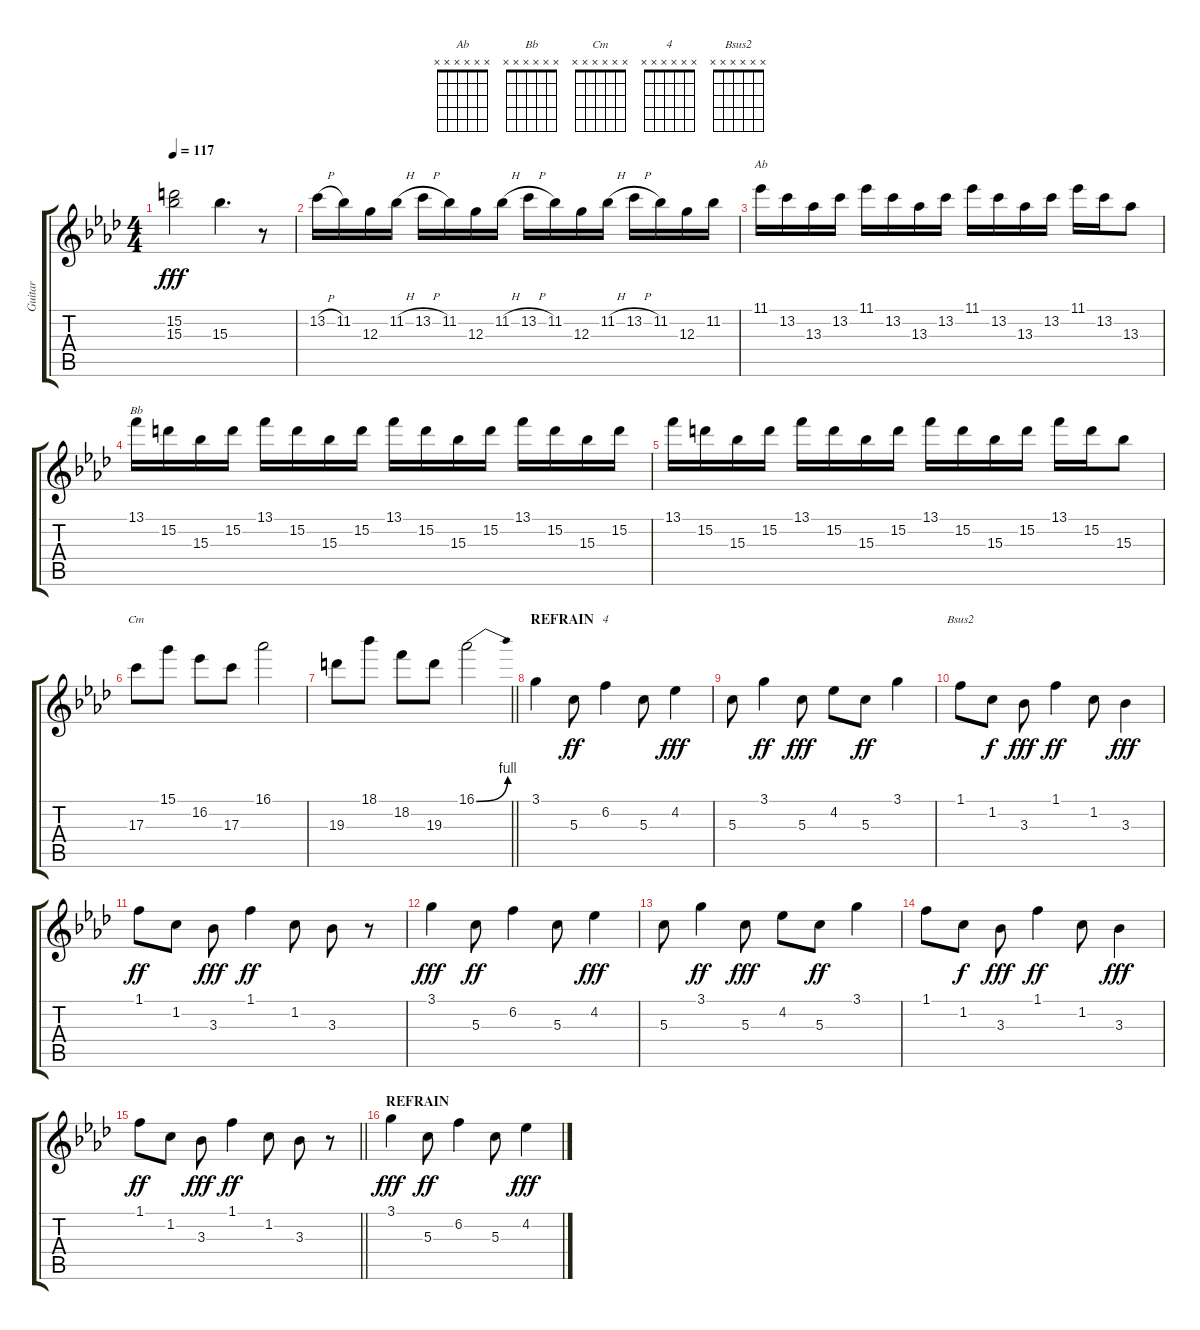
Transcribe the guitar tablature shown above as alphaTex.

\track ("Guitar" "Guitar") {instrument distortionguitar}
\staff {score tabs}
\tuning (E4 B3 G3 D3 A2 E2) {hide}
\chord ("Ab" x x x x x x)
\chord ("Bb" x x x x x x)
\chord ("Cm" x x x x x x)
\chord ("4" x x x x x x)
\chord ("Bsus2" x x x x x x)
\ts (4 4)
\tempo 117
\clef g2
\ks ab
(15.2 15.3).2{dy fff} 15.3.4{d} r.8 |
13.2{h}.16 11.2.16 12.3.16 11.2{h}.16 13.2{h}.16 11.2.16 12.3.16 11.2{h}.16 13.2{h}.16 11.2.16 12.3.16 11.2{h}.16 13.2{h}.16 11.2.16 12.3.16 11.2.16 |
11.1.16{ch "Ab"} 13.2.16 13.3.16 13.2.16 11.1.16 13.2.16 13.3.16 13.2.16 11.1.16 13.2.16 13.3.16 13.2.16 11.1.16 13.2.16 13.3.8 |
13.1.16{ch "Bb"} 15.2.16 15.3.16 15.2.16 13.1.16 15.2.16 15.3.16 15.2.16 13.1.16 15.2.16 15.3.16 15.2.16 13.1.16 15.2.16 15.3.16 15.2.16 |
13.1.16 15.2.16 15.3.16 15.2.16 13.1.16 15.2.16 15.3.16 15.2.16 13.1.16 15.2.16 15.3.16 15.2.16 13.1.16 15.2.16 15.3.8 |
17.3.8{ch "Cm"} 15.1.8 16.2.8 17.3.8 16.1.2 |
\barLineRight lightlight
19.3.8 18.1.8 18.2.8 19.3.8 16.1{be (bend 0 0 60 4)}.2 |
\section ("" "REFRAIN")
3.1.4 5.3.8{dy ff} 6.2.4{ch "4"} 5.3.8 4.2.4{dy fff} |
5.3.8 3.1.4{dy ff} 5.3.8{dy fff} 4.2.8 5.3.8{dy ff} 3.1.4 |
1.1.8{ch "Bsus2"} 1.2.8{dy f} 3.3.8{dy fff} 1.1.4{dy ff} 1.2.8 3.3.4{dy fff} |
1.1.8{dy ff} 1.2.8 3.3.8{dy fff} 1.1.4{dy ff} 1.2.8 3.3.8 r.8 |
3.1.4{dy fff} 5.3.8{dy ff} 6.2.4 5.3.8 4.2.4{dy fff} |
5.3.8 3.1.4{dy ff} 5.3.8{dy fff} 4.2.8 5.3.8{dy ff} 3.1.4 |
1.1.8 1.2.8{dy f} 3.3.8{dy fff} 1.1.4{dy ff} 1.2.8 3.3.4{dy fff} |
\barLineRight lightlight
1.1.8{dy ff} 1.2.8 3.3.8{dy fff} 1.1.4{dy ff} 1.2.8 3.3.8 r.8 |
\section ("" "REFRAIN")
3.1.4{dy fff} 5.3.8{dy ff} 6.2.4 5.3.8 4.2.4{dy fff}
